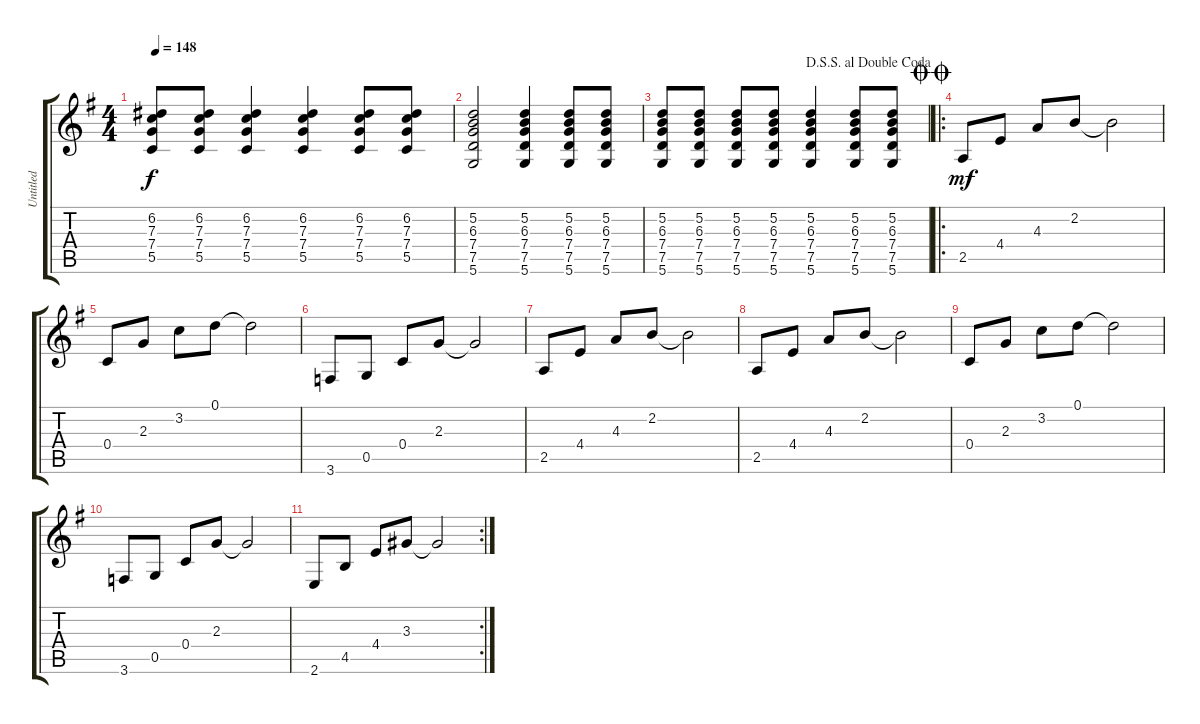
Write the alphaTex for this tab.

\track ("Untitled" "Untitled") {instrument acousticguitarnylon}
\staff {score tabs}
\tuning (D4 A3 F3 C3 G2 D2) {hide}
\ts (4 4)
\tempo 148
\clef g2
\ks g
(6.2 7.3 7.4 5.5).8{dy f} (6.2 7.3 7.4 5.5).8 (6.2 7.3 7.4 5.5).4 (6.2 7.3 7.4 5.5).4 (6.2 7.3 7.4 5.5).8 (6.2 7.3 7.4 5.5).8 |
(5.2 6.3 7.4 7.5 5.6).2 (5.2 6.3 7.4 7.5 5.6).4 (5.2 6.3 7.4 7.5 5.6).8 (5.2 6.3 7.4 7.5 5.6).8 |
\jump dalsegnosegnoaldoublecoda
(5.2 6.3 7.4 7.5 5.6).8 (5.2 6.3 7.4 7.5 5.6).8 (5.2 6.3 7.4 7.5 5.6).8 (5.2 6.3 7.4 7.5 5.6).8 (5.2 6.3 7.4 7.5 5.6).4 (5.2 6.3 7.4 7.5 5.6).8 (5.2 6.3 7.4 7.5 5.6).8 |
\ro
\jump doublecoda
2.5.8{dy mf} 4.4.8 4.3.8 2.2.8 2.2{t}.2 |
0.4.8 2.3.8 3.2.8 0.1.8 0.1{t}.2 |
3.6.8 0.5.8 0.4.8 2.3.8 2.3{t}.2 |
2.5.8 4.4.8 4.3.8 2.2.8 2.2{t}.2 |
2.5.8 4.4.8 4.3.8 2.2.8 2.2{t}.2 |
0.4.8 2.3.8 3.2.8 0.1.8 0.1{t}.2 |
3.6.8 0.5.8 0.4.8 2.3.8 2.3{t}.2 |
\rc 2
2.6.8 4.5.8 4.4.8 3.3.8 3.3{t}.2
